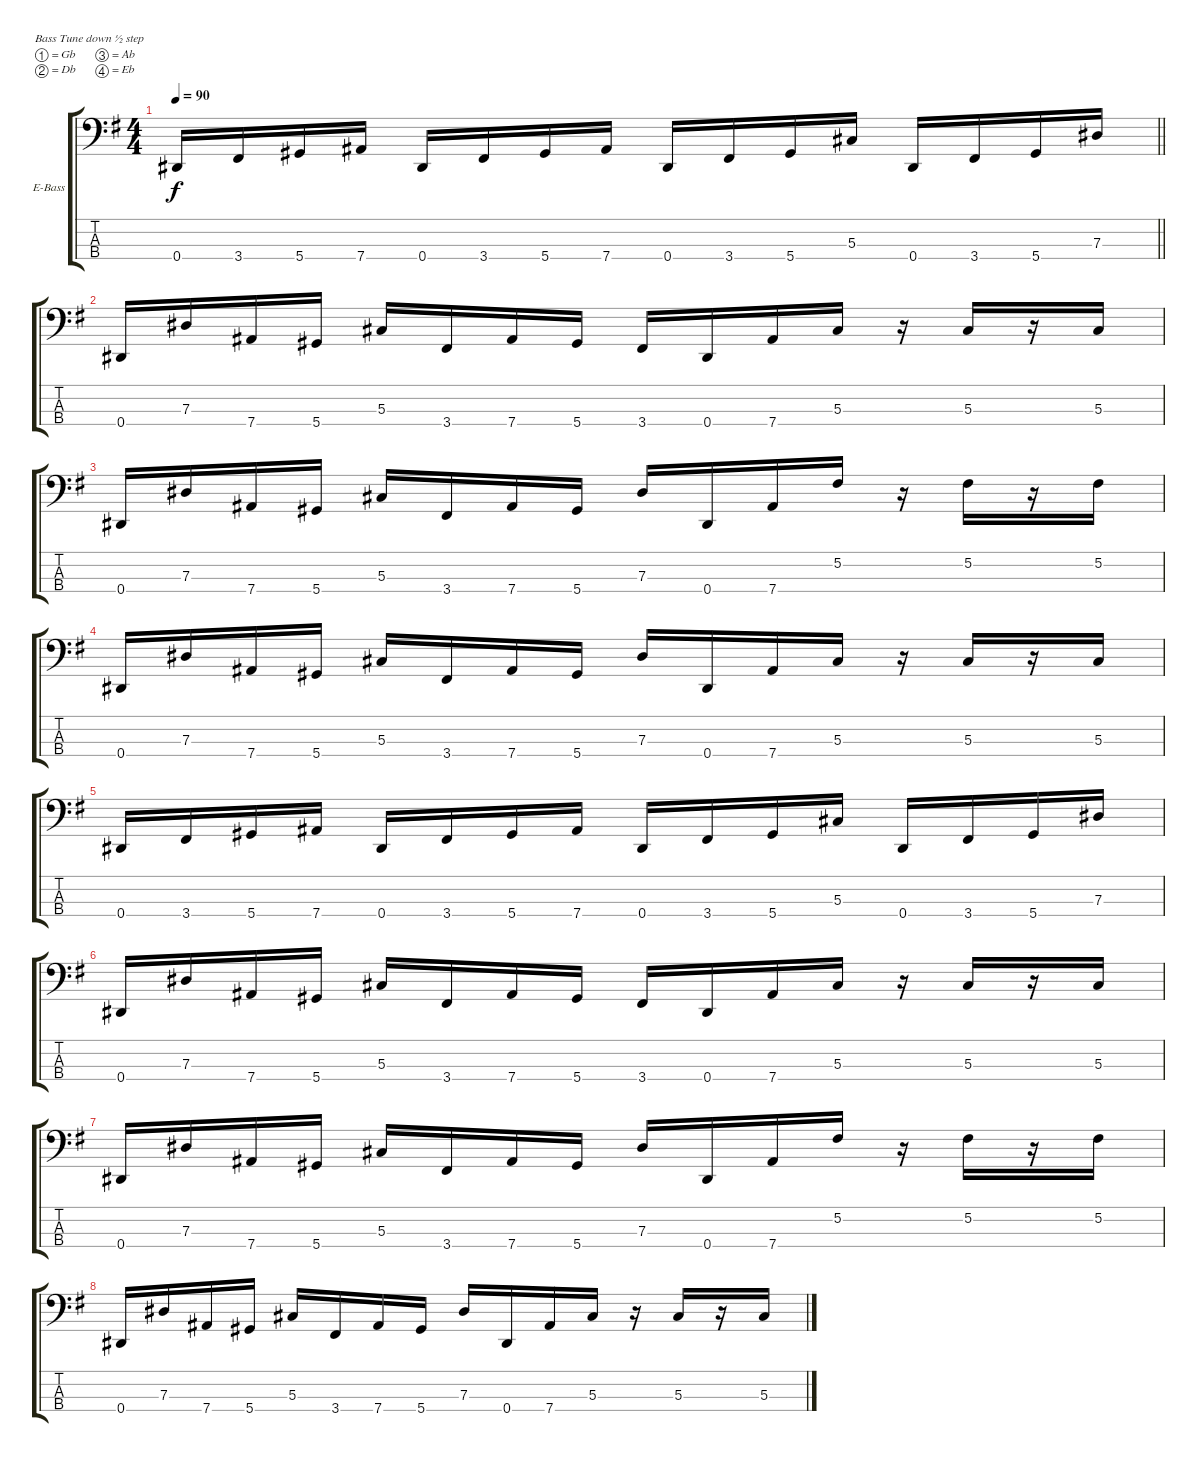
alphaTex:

\bracketExtendMode groupsimilarinstruments
\firstSystemTrackNameOrientation horizontal
\otherSystemsTrackNameOrientation horizontal
\track ("Untitled" "E-Bass") {instrument electricbasspick}
\staff {score tabs}
\tuning (Gb2 Db2 Ab1 Eb1)
\ts (4 4)
\tempo 90
\clef f4
\barLineRight lightlight
\ks g
0.4.16{dy f} 3.4.16 5.4.16 7.4.16 0.4.16 3.4.16 5.4.16 7.4.16 0.4.16 3.4.16 5.4.16 5.3.16 0.4.16 3.4.16 5.4.16 7.3.16 |
\section ("" " ")
0.4.16 7.3.16 7.4.16 5.4.16 5.3.16 3.4.16 7.4.16 5.4.16 3.4.16 0.4.16 7.4.16 5.3.16 r.16 5.3.16 r.16 5.3.16 |
0.4.16 7.3.16 7.4.16 5.4.16 5.3.16 3.4.16 7.4.16 5.4.16 7.3.16 0.4.16 7.4.16 5.2.16 r.16 5.2.16 r.16 5.2.16 |
0.4.16 7.3.16 7.4.16 5.4.16 5.3.16 3.4.16 7.4.16 5.4.16 7.3.16 0.4.16 7.4.16 5.3.16 r.16 5.3.16 r.16 5.3.16 |
0.4.16 3.4.16 5.4.16 7.4.16 0.4.16 3.4.16 5.4.16 7.4.16 0.4.16 3.4.16 5.4.16 5.3.16 0.4.16 3.4.16 5.4.16 7.3.16 |
0.4.16 7.3.16 7.4.16 5.4.16 5.3.16 3.4.16 7.4.16 5.4.16 3.4.16 0.4.16 7.4.16 5.3.16 r.16 5.3.16 r.16 5.3.16 |
0.4.16 7.3.16 7.4.16 5.4.16 5.3.16 3.4.16 7.4.16 5.4.16 7.3.16 0.4.16 7.4.16 5.2.16 r.16 5.2.16 r.16 5.2.16 |
0.4.16 7.3.16 7.4.16 5.4.16 5.3.16 3.4.16 7.4.16 5.4.16 7.3.16 0.4.16 7.4.16 5.3.16 r.16 5.3.16 r.16 5.3.16
